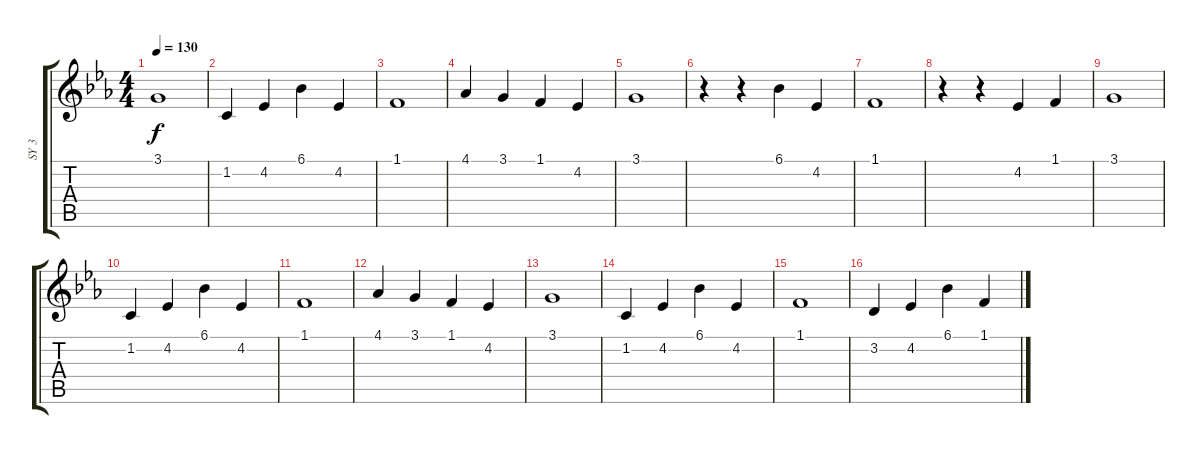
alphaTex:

\track ("SY 3" "SY 3") {instrument fx4atmosphere}
\staff {score tabs}
\tuning (E4 B3 G3 D3 A2 E2) {hide}
\ts (4 4)
\tempo 130
\clef g2
\ks eb
3.1.1{dy f} |
1.2.4 4.2.4 6.1.4 4.2.4 |
1.1.1 |
4.1.4 3.1.4 1.1.4 4.2.4 |
3.1.1 |
r.4 r.4 6.1.4 4.2.4 |
1.1.1 |
r.4 r.4 4.2.4 1.1.4 |
3.1.1 |
1.2.4 4.2.4 6.1.4 4.2.4 |
1.1.1 |
4.1.4 3.1.4 1.1.4 4.2.4 |
3.1.1 |
1.2.4 4.2.4 6.1.4 4.2.4 |
1.1.1 |
3.2.4 4.2.4 6.1.4 1.1.4
